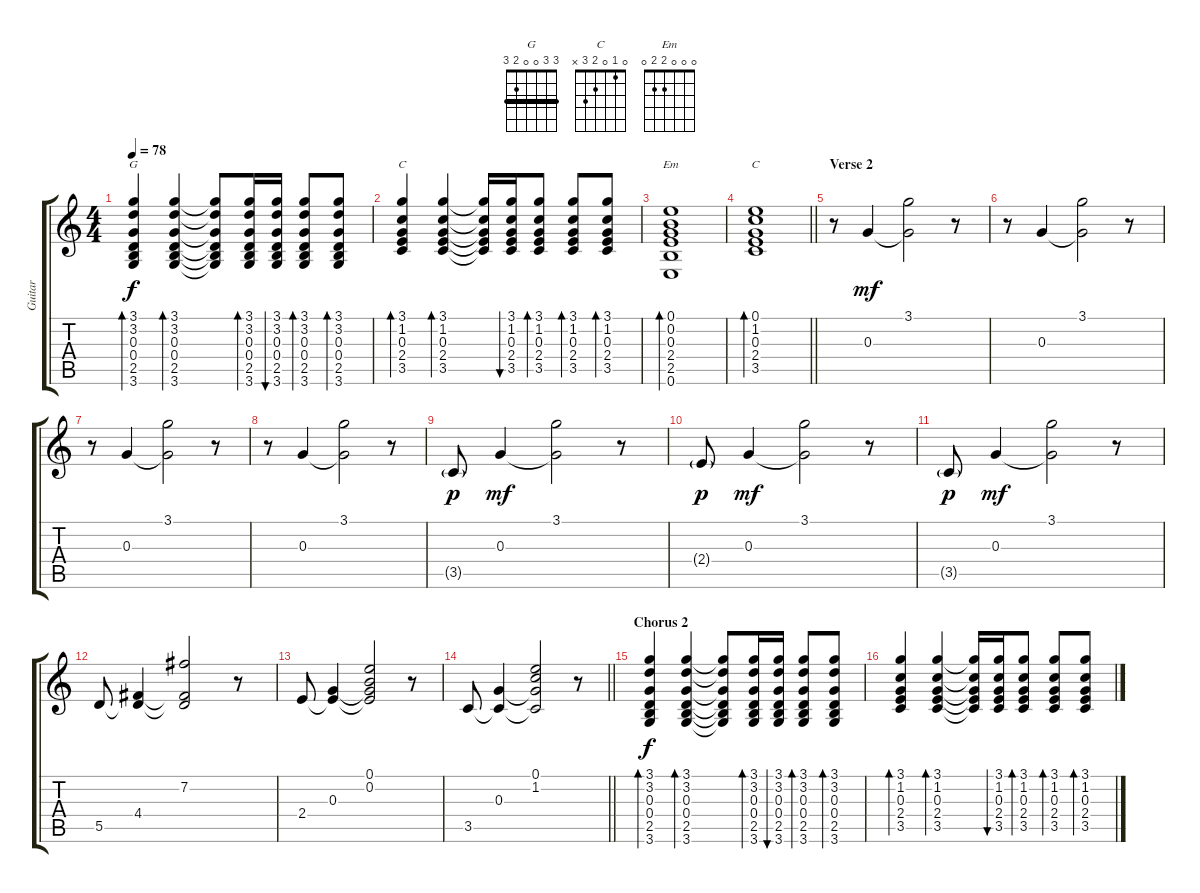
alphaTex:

\track ("Guitar" "Guitar") {instrument acousticguitarsteel}
\staff {score tabs}
\tuning (E4 B3 G3 D3 A2 E2) {hide}
\chord ("G" 3 3 0 0 2 3) {barre 3}
\chord ("C" 3 1 0 2 3 x)
\chord ("Em" 0 0 0 2 2 0)
\chord ("C" 0 1 0 2 3 x)
\ts (4 4)
\tempo 78
\clef g2
\ks c
(3.1 3.2 0.3 0.4 2.5 3.6).4{bd 30 ch "G" dy f} (3.1 3.2 0.3 0.4 2.5 3.6).4{bd 30} (3.1{t} 3.2{t} 0.3{t} 0.4{t} 2.5{t} 3.6{t}).8 (3.1 3.2 0.3 0.4 2.5 3.6).16{bd 30} (3.1 3.2 0.3 0.4 2.5 3.6).16{bu 30} (3.1 3.2 0.3 0.4 2.5 3.6).8{bd 30} (3.1 3.2 0.3 0.4 2.5 3.6).8{bd 30} |
(3.1 1.2 0.3 2.4 3.5).4{bd 30 ch "C"} (3.1 1.2 0.3 2.4 3.5).4{bd 30} (3.1{t} 1.2{t} 0.3{t} 2.4{t} 3.5{t}).16 (3.1 1.2 0.3 2.4 3.5).16{bu 30} (3.1 1.2 0.3 2.4 3.5).8{bd 30} (3.1 1.2 0.3 2.4 3.5).8{bd 30} (3.1 1.2 0.3 2.4 3.5).8{bd 30} |
(0.1 0.2 0.3 2.4 2.5 0.6).1{bd 30 ch "Em"} |
\barLineRight lightlight
(0.1 1.2 0.3 2.4 3.5).1{bd 30 ch "C"} |
\section ("" "Verse 2")
r.8 0.3.4{dy mf} (3.1 0.3{t}).2 r.8 |
r.8 0.3.4 (3.1 0.3{t}).2 r.8 |
r.8 0.3.4 (3.1 0.3{t}).2 r.8 |
r.8 0.3.4 (3.1 0.3{t}).2 r.8 |
3.5{g}.8{dy p} 0.3.4{dy mf} (3.1 0.3{t}).2 r.8 |
2.4{g}.8{dy p} 0.3.4{dy mf} (3.1 0.3{t}).2 r.8 |
3.5{g}.8{dy p} 0.3.4{dy mf} (3.1 0.3{t}).2 r.8 |
5.5.8 (4.4 5.5{t}).4 (7.2 4.4{t} 5.5{t}).2 r.8 |
2.4.8 (0.3 2.4{t}).4 (0.1 0.2 0.3{t} 2.4{t}).2 r.8 |
\barLineRight lightlight
3.5.8 (0.3 3.5{t}).4 (0.1 1.2 0.3{t} 3.5{t}).2 r.8 |
\section ("" "Chorus 2")
(3.1 3.2 0.3 0.4 2.5 3.6).4{bd 30 dy f} (3.1 3.2 0.3 0.4 2.5 3.6).4{bd 30} (3.1{t} 3.2{t} 0.3{t} 0.4{t} 2.5{t} 3.6{t}).8 (3.1 3.2 0.3 0.4 2.5 3.6).16{bd 30} (3.1 3.2 0.3 0.4 2.5 3.6).16{bu 30} (3.1 3.2 0.3 0.4 2.5 3.6).8{bd 30} (3.1 3.2 0.3 0.4 2.5 3.6).8{bd 30} |
(3.1 1.2 0.3 2.4 3.5).4{bd 30} (3.1 1.2 0.3 2.4 3.5).4{bd 30} (3.1{t} 1.2{t} 0.3{t} 2.4{t} 3.5{t}).16 (3.1 1.2 0.3 2.4 3.5).16{bu 30} (3.1 1.2 0.3 2.4 3.5).8{bd 30} (3.1 1.2 0.3 2.4 3.5).8{bd 30} (3.1 1.2 0.3 2.4 3.5).8{bd 30}
